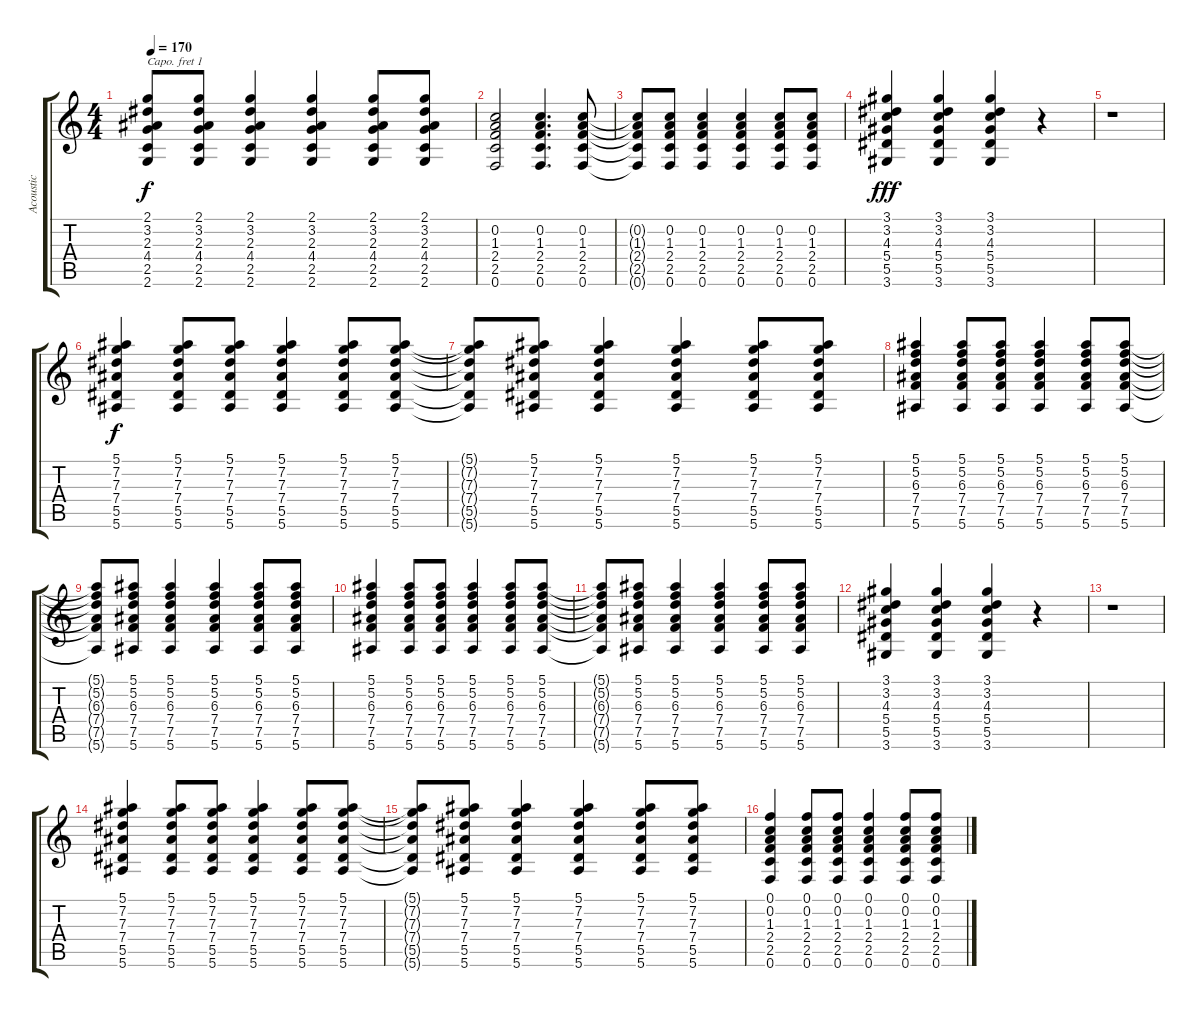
\track ("Acoustic" "Acoustic") {instrument acousticguitarsteel}
\staff {score tabs}
\capo 1
\tuning (E4 B3 G3 D3 A2 E2) {hide}
\ts (4 4)
\tempo 170
\clef g2
\ks c
(2.1{t} 3.2{t} 2.3{t} 4.4{t} 2.5{t} 2.6{t}).8{dy f} (2.1 3.2 2.3 4.4 2.5 2.6).8 (2.1 3.2 2.3 4.4 2.5 2.6).4 (2.1 3.2 2.3 4.4 2.5 2.6).4 (2.1 3.2 2.3 4.4 2.5 2.6).8 (2.1 3.2 2.3 4.4 2.5 2.6).8 |
(0.2 1.3 2.4 2.5 0.6).2 (0.2 1.3 2.4 2.5 0.6).4{d} (0.2 1.3 2.4 2.5 0.6).8 |
(0.2{t} 1.3{t} 2.4{t} 2.5{t} 0.6{t}).8 (0.2 1.3 2.4 2.5 0.6).8 (0.2 1.3 2.4 2.5 0.6).4 (0.2 1.3 2.4 2.5 0.6).4 (0.2 1.3 2.4 2.5 0.6).8 (0.2 1.3 2.4 2.5 0.6).8 |
(3.1 3.2 4.3 5.4 5.5 3.6).4{dy fff} (3.1 3.2 4.3 5.4 5.5 3.6).4 (3.1 3.2 4.3 5.4 5.5 3.6).4 r.4 |
r.1 |
(5.1 7.2 7.3 7.4 5.5 5.6).4{dy f} (5.1 7.2 7.3 7.4 5.5 5.6).8 (5.1 7.2 7.3 7.4 5.5 5.6).8 (5.1 7.2 7.3 7.4 5.5 5.6).4 (5.1 7.2 7.3 7.4 5.5 5.6).8 (5.1 7.2 7.3 7.4 5.5 5.6).8 |
(5.1{t} 7.2{t} 7.3{t} 7.4{t} 5.5{t} 5.6{t}).8 (5.1 7.2 7.3 7.4 5.5 5.6).8 (5.1 7.2 7.3 7.4 5.5 5.6).4 (5.1 7.2 7.3 7.4 5.5 5.6).4 (5.1 7.2 7.3 7.4 5.5 5.6).8 (5.1 7.2 7.3 7.4 5.5 5.6).8 |
(5.1 5.2 6.3 7.4 7.5 5.6).4 (5.1 5.2 6.3 7.4 7.5 5.6).8 (5.1 5.2 6.3 7.4 7.5 5.6).8 (5.1 5.2 6.3 7.4 7.5 5.6).4 (5.1 5.2 6.3 7.4 7.5 5.6).8 (5.1 5.2 6.3 7.4 7.5 5.6).8 |
(5.1{t} 5.2{t} 6.3{t} 7.4{t} 7.5{t} 5.6{t}).8 (5.1 5.2 6.3 7.4 7.5 5.6).8 (5.1 5.2 6.3 7.4 7.5 5.6).4 (5.1 5.2 6.3 7.4 7.5 5.6).4 (5.1 5.2 6.3 7.4 7.5 5.6).8 (5.1 5.2 6.3 7.4 7.5 5.6).8 |
(5.1 5.2 6.3 7.4 7.5 5.6).4 (5.1 5.2 6.3 7.4 7.5 5.6).8 (5.1 5.2 6.3 7.4 7.5 5.6).8 (5.1 5.2 6.3 7.4 7.5 5.6).4 (5.1 5.2 6.3 7.4 7.5 5.6).8 (5.1 5.2 6.3 7.4 7.5 5.6).8 |
(5.1{t} 5.2{t} 6.3{t} 7.4{t} 7.5{t} 5.6{t}).8 (5.1 5.2 6.3 7.4 7.5 5.6).8 (5.1 5.2 6.3 7.4 7.5 5.6).4 (5.1 5.2 6.3 7.4 7.5 5.6).4 (5.1 5.2 6.3 7.4 7.5 5.6).8 (5.1 5.2 6.3 7.4 7.5 5.6).8 |
(3.1 3.2 4.3 5.4 5.5 3.6).4 (3.1 3.2 4.3 5.4 5.5 3.6).4 (3.1 3.2 4.3 5.4 5.5 3.6).4 r.4 |
r.1 |
(5.1 7.2 7.3 7.4 5.5 5.6).4 (5.1 7.2 7.3 7.4 5.5 5.6).8 (5.1 7.2 7.3 7.4 5.5 5.6).8 (5.1 7.2 7.3 7.4 5.5 5.6).4 (5.1 7.2 7.3 7.4 5.5 5.6).8 (5.1 7.2 7.3 7.4 5.5 5.6).8 |
(5.1{t} 7.2{t} 7.3{t} 7.4{t} 5.5{t} 5.6{t}).8 (5.1 7.2 7.3 7.4 5.5 5.6).8 (5.1 7.2 7.3 7.4 5.5 5.6).4 (5.1 7.2 7.3 7.4 5.5 5.6).4 (5.1 7.2 7.3 7.4 5.5 5.6).8 (5.1 7.2 7.3 7.4 5.5 5.6).8 |
(0.1 0.2 1.3 2.4 2.5 0.6).4 (0.1 0.2 1.3 2.4 2.5 0.6).8 (0.1 0.2 1.3 2.4 2.5 0.6).8 (0.1 0.2 1.3 2.4 2.5 0.6).4 (0.1 0.2 1.3 2.4 2.5 0.6).8 (0.1 0.2 1.3 2.4 2.5 0.6).8
